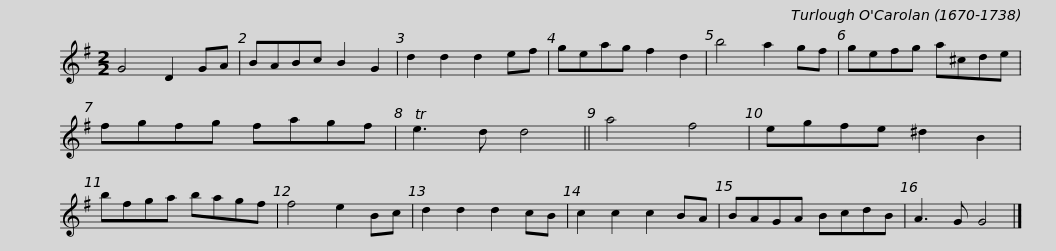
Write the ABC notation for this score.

X:1
L:1/8
M:2/2
I:linebreak $
K:G
V:1 treble
V:1
 G4 D2 GA | BABc B2 G2 | d2 d2 d2 ef | geag f2 d2 | b4 a2 gf | %5
 gefg a^cde | fgfg fagf |$ Te3 d d4 || a4 f4 | egfe ^d2 B2 | %10
 bfga bagf | f4 e2 Bc | d2 d2 d2 cB | c2 c2 c2 BA | BAGA BcdB |$ %15
 A3 G G4 |] %16
